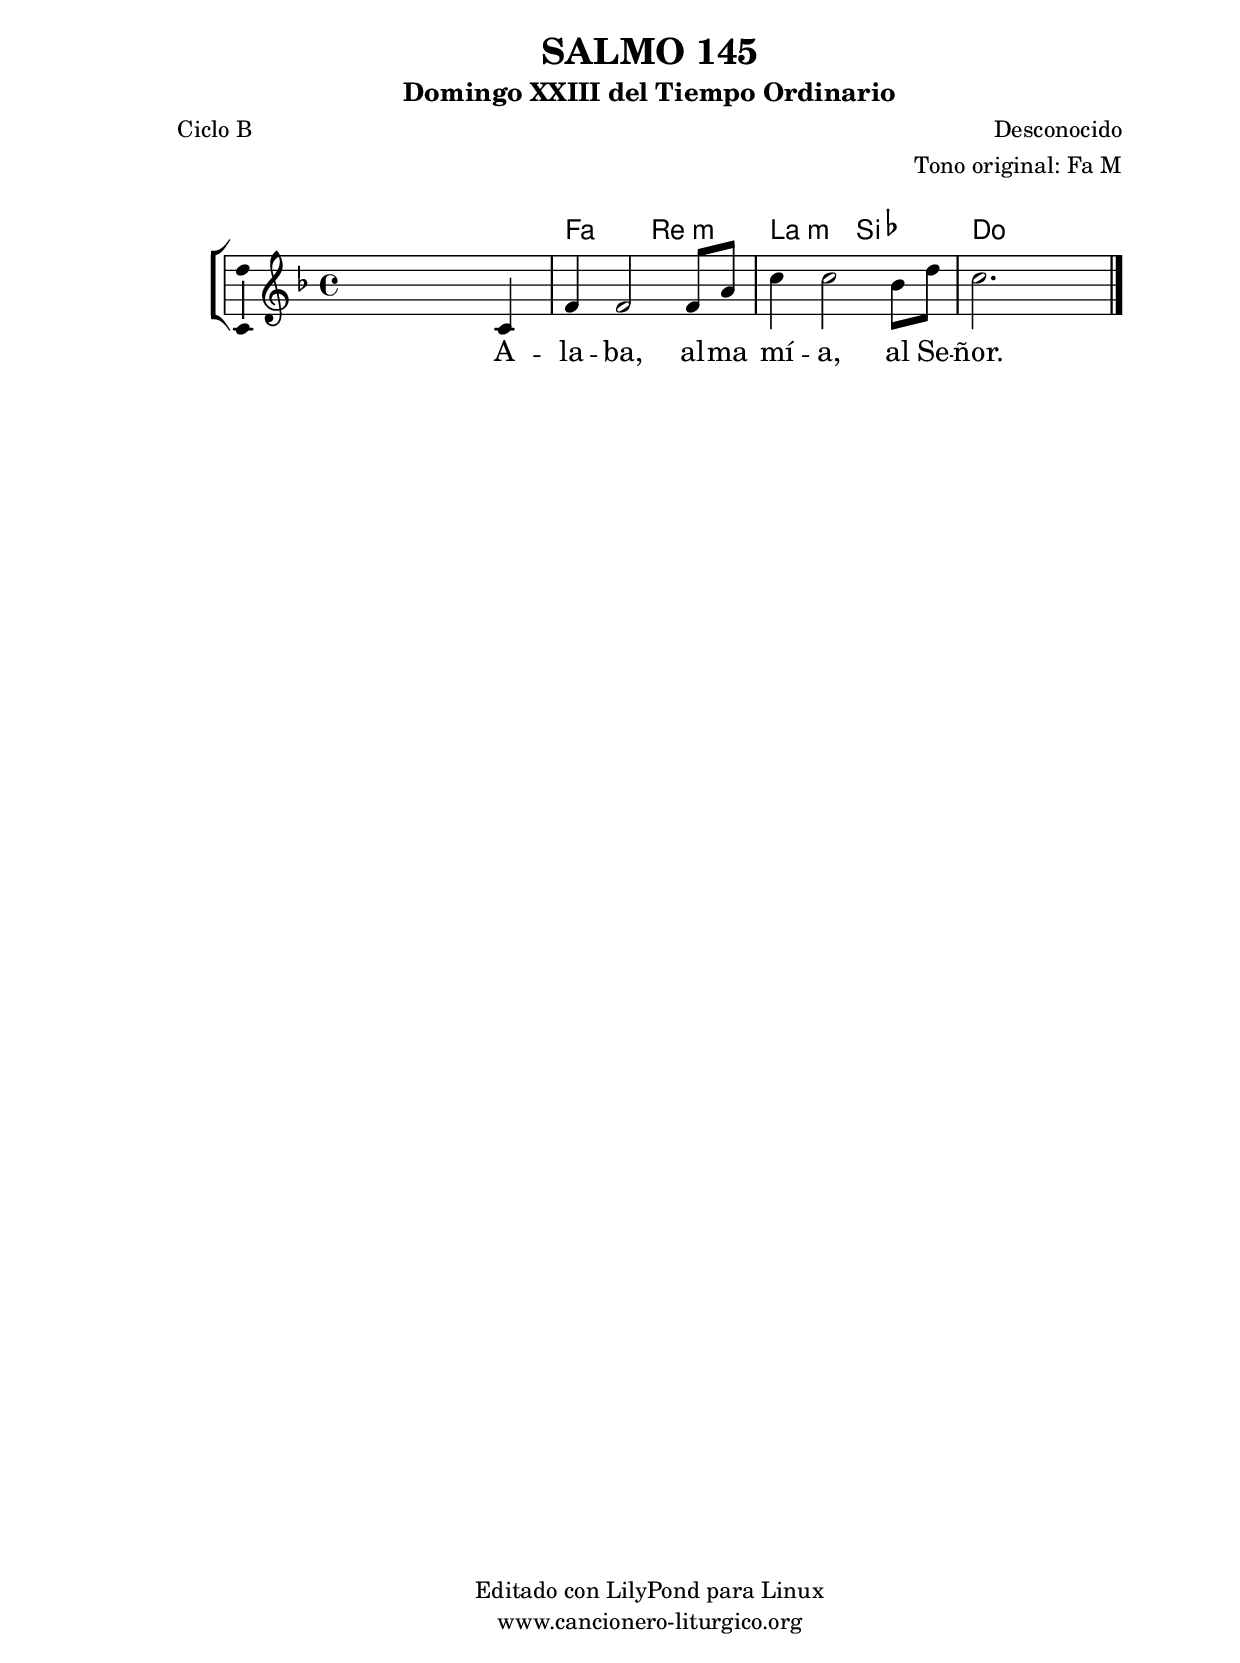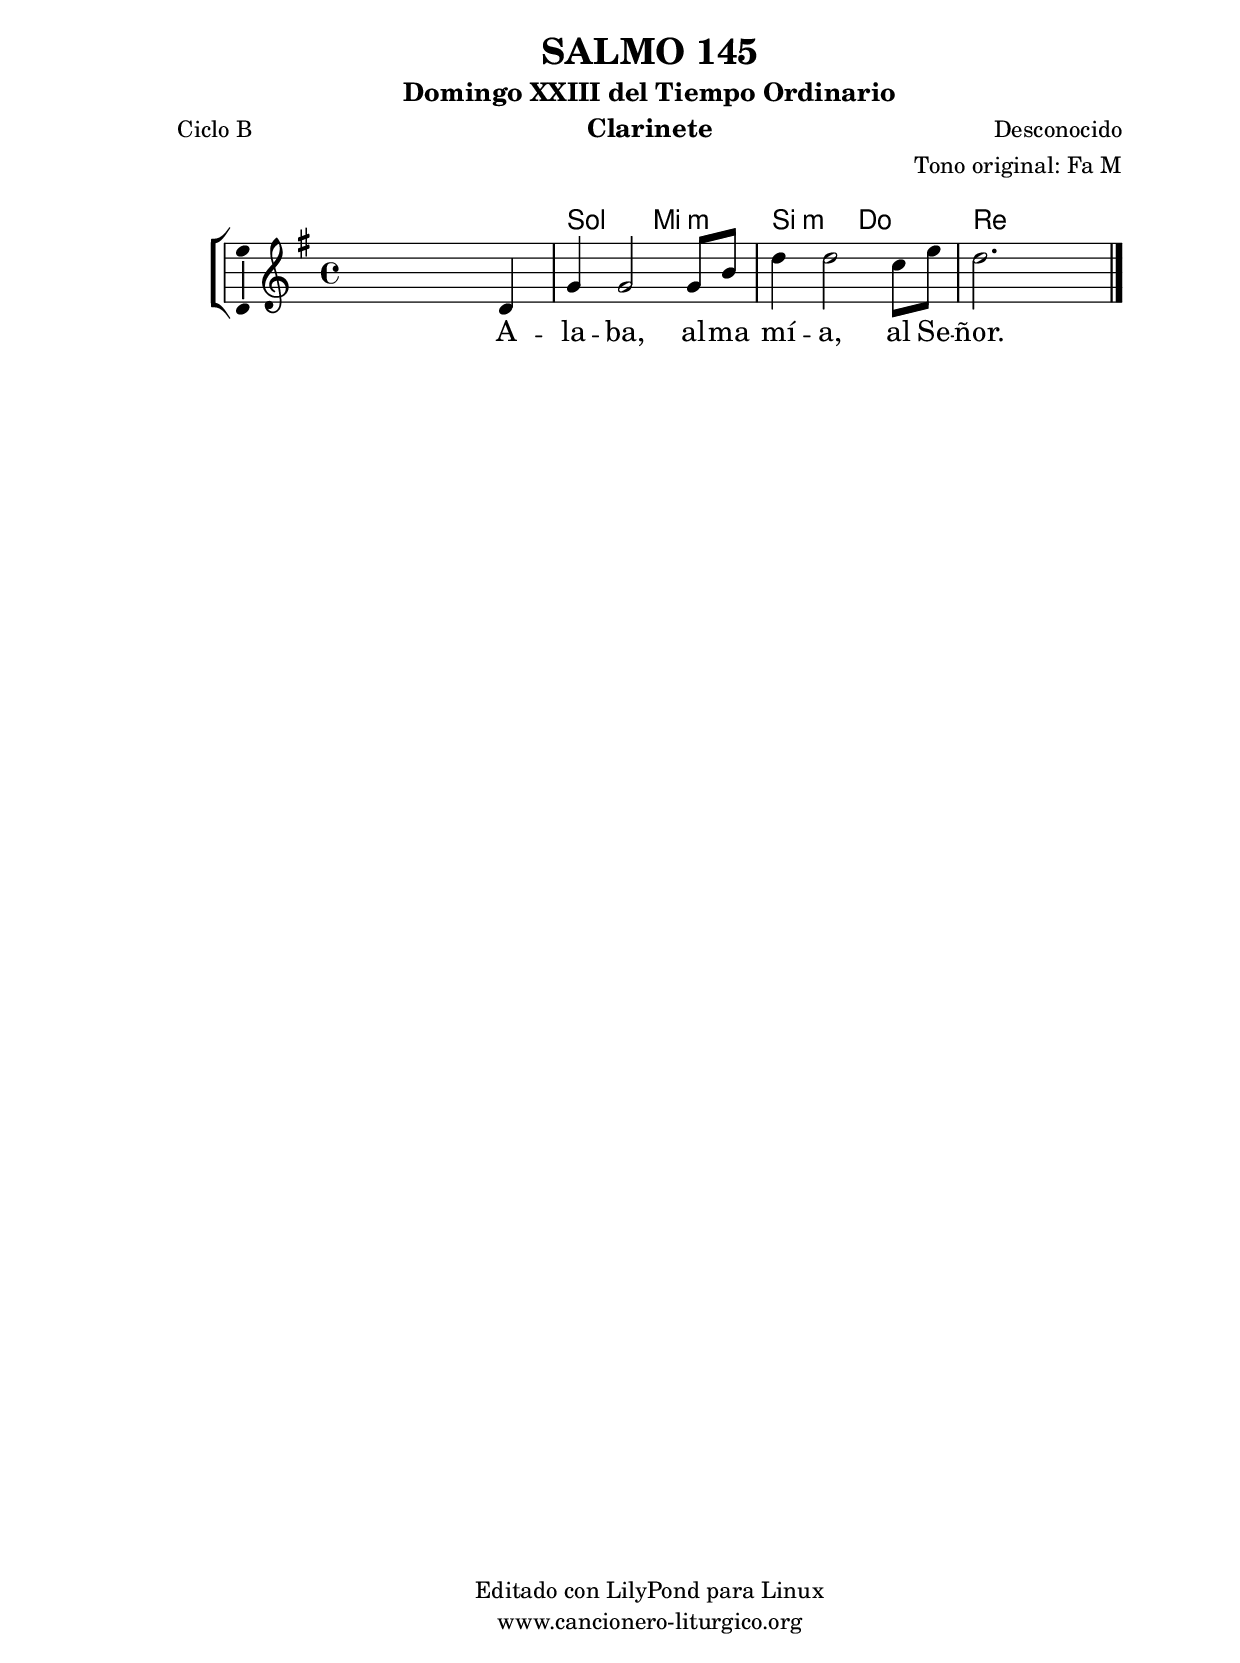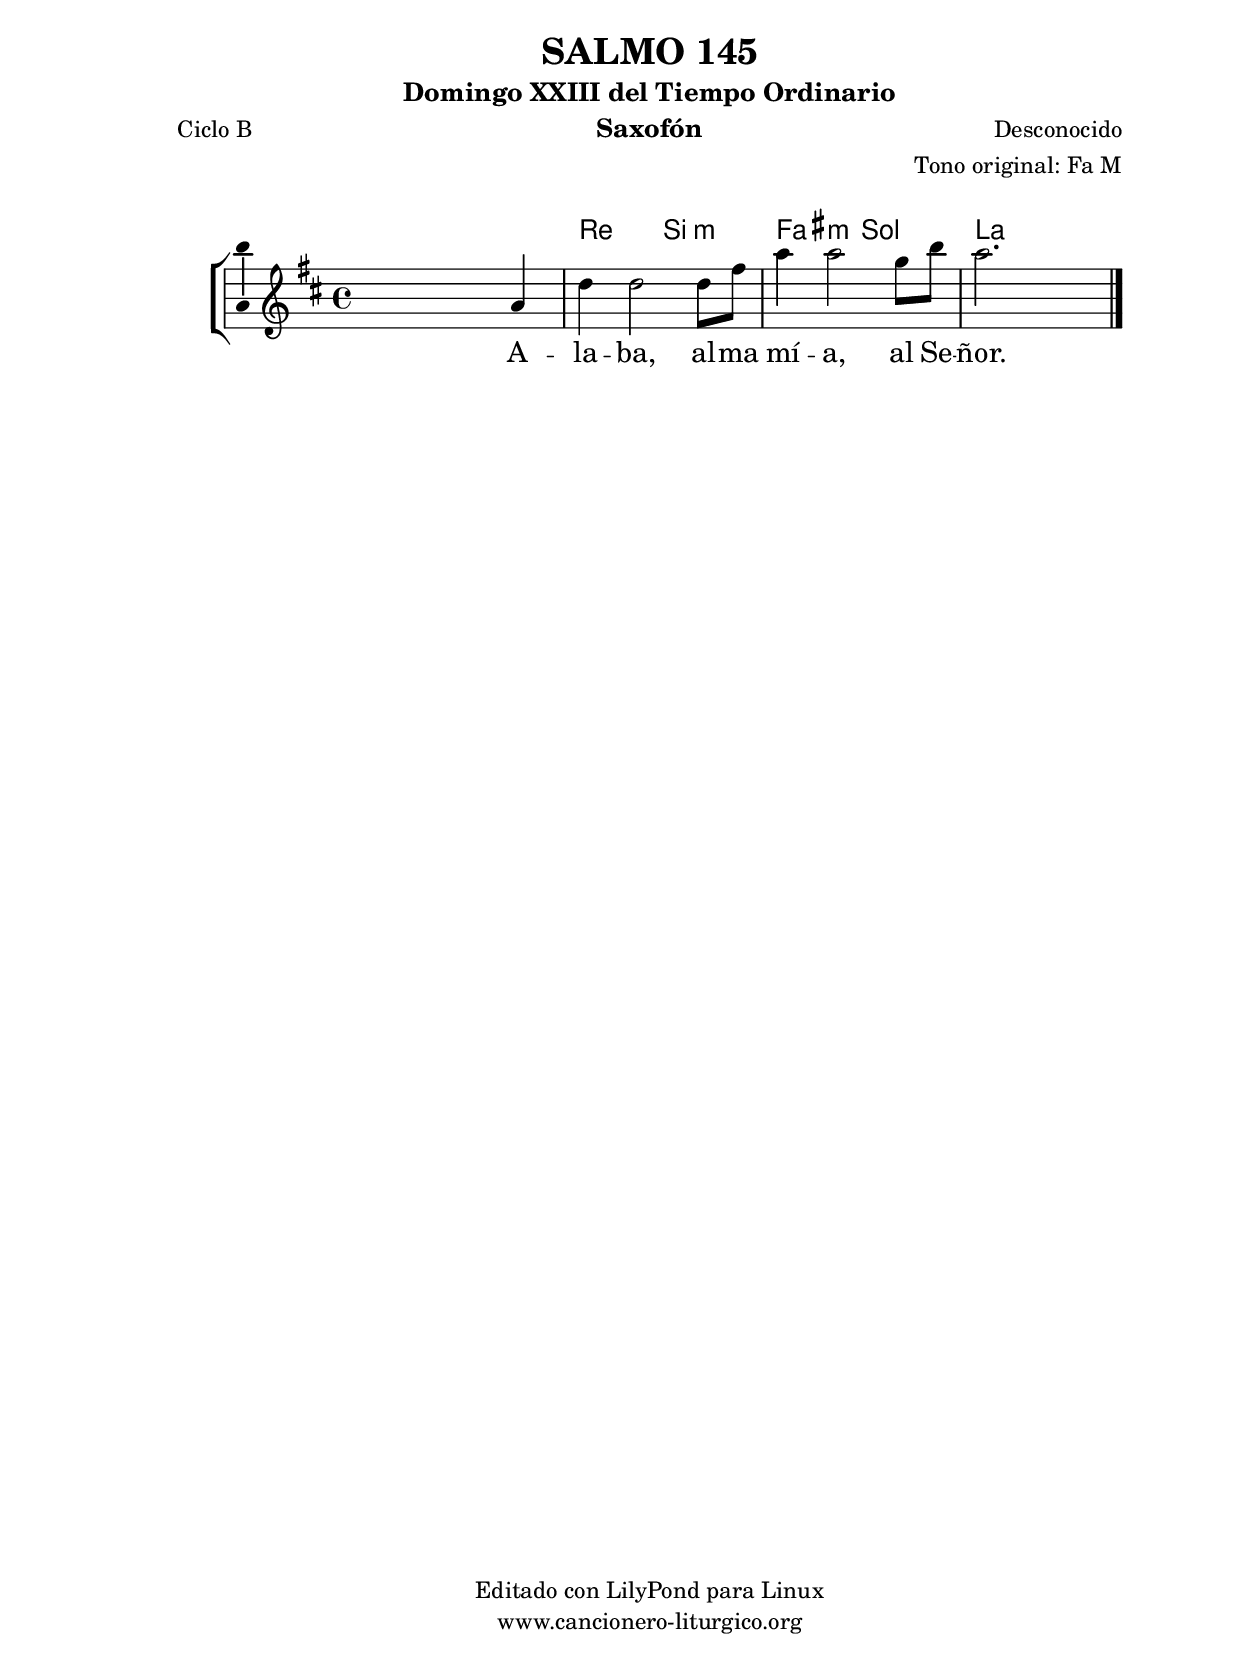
%
%para convertir .midi en .wav:
%timidity filename.midi -Ow -o finename.wav
%
%
%Para convertir de .wav a .mp3:
%lame -h -m j filename.wav
%
%
%para escuchar el midi:
%timidity nombrefichero.midi
%


%versión de lilypond para la que se ha escrito esta partitura:
\version "2.16.0"

	%Tamaño papel
	#(set-default-paper-size "a4")
	%Tamaño partitura
	#(set-global-staff-size 20)
	%No responde al pulsar sobre una nota
	#(ly:set-option 'point-and-click #f)

%parámetros del encabezamiento:
\header {
	title = "SALMO 145"
	subtitle = "Domingo XXIII del Tiempo Ordinario"
	composer = "Desconocido"
	poet = "Ciclo B"
	meter = ""
	arranger = "Tono original: Fa M"
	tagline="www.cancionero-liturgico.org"
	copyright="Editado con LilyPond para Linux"
	tiempo = "Ordinario"
	usos = "Salmo"
	letra = "Alaba, alma mía, al Señor."
	}

%parámetros asociados al papel:
\paper  {
	oddHeaderMarkup = \markup {\fill-line { \on-the-fly #not-first-page \fromproperty #'header:title \on-the-fly #not-first-page \fromproperty #'header:composer }}
	evenHeaderMarkup = \markup {\fill-line { \fromproperty #'header:composer \fromproperty #'header:title }}
	#(set-paper-size "a4")
	print-page-number = ##f
	first-page-number = 1
	print-first-page-number = ##f
%	head-separation = 3.0 \cm
	top-margin = 2.0 \cm
	bottom-margin = 0.5\cm
%%%	bottom-margin = -1.0\cm
	left-margin = 3.0 \cm
	line-width = 16.0 \cm 
	indent = 8\mm
	interscoreline = 2.\mm
	between-system-space = 15\mm
%	para que las partituras no llenen la hoja:
	ragged-bottom = ##t
%	idem para la última hoja:
	ragged-last-bottom = ##f
%	para que las partituras llenen el ancho del papel:
	ragged-last = ##f
	after-title-space = 2.5 \cm
%page-count=1
%system-count=8

	%Flexible Vertical Spacing
%	markup-markup-spacing =
%	#'((basic-distance . 15) (minimum-distance . 15) (padding . 3))
	markup-system-spacing =
	#'((basic-distance . 15) (minimum-distance . 15) (padding . 3))
	system-system-spacing =
	#'((basic-distance . 15) (minimum-distance . 15) (padding . 3))
	score-system-spacing =
	#'((basic-distance . 15) (minimum-distance . 15) (padding . 5))
%	top-system-spacing = % header
%	#'((basic-distance . 8) (minimum-distance . 0) (padding . 3))
%	top-markup-spacing =
%	#'((basic-distance . 20) (minimum-distance . 20) (padding . 3))
	last-bottom-spacing = % footer
	#'((basic-distance . 5) (minimum-distance . 5) (padding . 3))
%	score-markup-spacing =
%	#'((basic-distance . 16) (minimum-distance . 13) (padding . 3))

	}


%parámetros que afectan a toda la partitura:
global =  {
	%clave de sol (G):
	\clef G
	%armadura:
%	\transpose e f
	\key f \major
	\tempo 4=100
	\set Score.tempoHideNote = ##t
	}


acordes = {
	\italianChords
	\chordmode {
%	\transpose e f
{

s2 s
f2 d:m a:m bes c s

	}
	}
}

melodia = 
%	\transpose e f
{
	\relative c'{

\time 4/4

s2 s4 c4
f f2 f8 a
c4 c2 bes8 d
c2. s4

	\bar "|."
	}
	}


texto = \lyricmode {
A -- la -- ba, al -- ma mí -- a, al Se -- ñor.
	}


acordesStaff = \context ChordNames = acordesStaff <<
	\set chordChanges = ##t
	\acordes
	>>


vozStaff = \context Voice = vozStaff
\with {\consists "Ambitus_engraver"}
<<
%	\set Staff.instrumentName = ""
%	\set Staff.shortInstrumentName = ""
%	\set Staff.midiInstrument = #"clarinet"
%	\set Staff.midiInstrument = #"cello"
%	\set Staff.midiInstrument = #"flute"
	\set Staff.midiInstrument = #"electric guitar (jazz)"
%	\set Staff.midiInstrument = #"english horn"
%	\set Staff.midiInstrument = #"violin"
%	\set Staff.midiInstrument = #"glockenspiel"
	\set Staff.midiMinimumVolume = #0.7
	\set Staff.midiMaximumVolume = #0.9
	\global
	\melodia
	>>


textoStaff = \context Lyrics = textoStaff <<
	\lyricsto vozStaff \texto
	>>

\book {
	\score {
		\context ChoirStaff {
			\override StaffGroup.SystemStartBracket #'collapse-height = #1
			\override Score.SystemStartBar #'collapse-height = #1
			<<
			\acordesStaff
			\vozStaff
			\textoStaff
			>>
			}
		\layout {
	    		\context {
				\Lyrics
				\override LyricText #'font-size = #2
				}
	   		 \context {
				\Score
				%fontSize = #3
				\override StaffSymbol #'staff-space = #(magstep +3)
				%\override Beam #'thickness = #0.55
				%\override SpacingSpanner #'spacing-increment = #1.0
				%\override Slur #'height-limit = #1.5
				}
			}
		}
	\score {
		\unfoldRepeats
		\context ChoirStaff {
			<<
			\acordesStaff
			\vozStaff
			>>
			}
		\midi {
	  		\context {
	  			\Score
				tempoWholesPerMinute = #(ly:make-moment 70 4)
				}
			}
		}
	}

%Partitura para clarinete
#(define output-suffix "C")
\book {
	\header{
		instrument = "Clarinete"
		}
	\score {
		\context ChoirStaff {
			\override StaffGroup.SystemStartBracket #'collapse-height = #1
			\override Score.SystemStartBar #'collapse-height = #1
\transpose c d
			<<
			\acordesStaff
			\vozStaff
			\textoStaff
			>>
			}
		\layout {
	    		\context {
				\Lyrics
				\override LyricText #'font-size = #2
				}
	   		 \context {
				\Score
				%fontSize = #3
				\override StaffSymbol #'staff-space = #(magstep +3)
				%\override Beam #'thickness = #0.55
				%\override SpacingSpanner #'spacing-increment = #1.0
				%\override Slur #'height-limit = #1.5
				}
			}
		}
	}

%Partitura para saxofón
#(define output-suffix "S")
\book {
	\header{
		instrument = "Saxofón"
		}
	\score {
		\context ChoirStaff {
			\override StaffGroup.SystemStartBracket #'collapse-height = #1
			\override Score.SystemStartBar #'collapse-height = #1
\transpose c a
			<<
			\acordesStaff
			\vozStaff
			\textoStaff
			>>
			}
		\layout {
	    		\context {
				\Lyrics
				\override LyricText #'font-size = #2
				}
	   		 \context {
				\Score
				%fontSize = #3
				\override StaffSymbol #'staff-space = #(magstep +3)
				%\override Beam #'thickness = #0.55
				%\override SpacingSpanner #'spacing-increment = #1.0
				%\override Slur #'height-limit = #1.5
				}
			}
		}
	}

